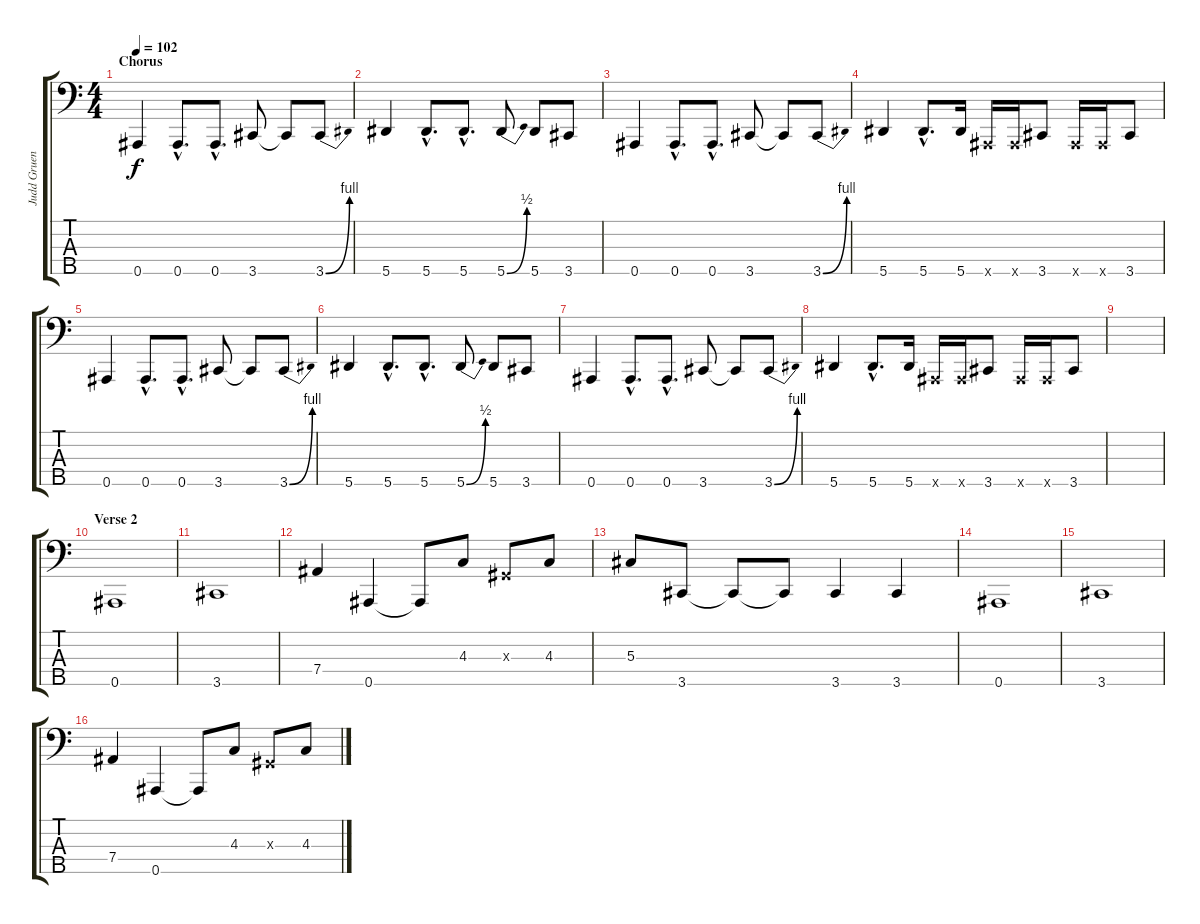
\track ("Judd Gruenbaum (Bass)" "Judd Gruen") {instrument electricbasspick}
\staff {score tabs}
\tuning (Gb2 Db2 Ab1 Eb1 Bb0) {hide}
\ts (4 4)
\section ("" "Chorus")
\tempo 102
\clef f4
\ks c
0.5.4{dy f} 0.5{hac}.8{d} 0.5{hac}.8{d} 3.5.8 3.5{t}.8 3.5{be (bend 0 0 60 4)}.8 |
5.5.4 5.5{hac}.8{d} 5.5{hac}.8{d} 5.5{be (bend 0 0 60 2)}.8 5.5.8 3.5.8 |
0.5.4 0.5{hac}.8{d} 0.5{hac}.8{d} 3.5.8 3.5{t}.8 3.5{be (bend 0 0 60 4)}.8 |
5.5.4 5.5{hac}.8{d} 5.5.16 0.5{x}.16 0.5{x}.16 3.5.8 0.5{x}.16 0.5{x}.16 3.5.8 |
0.5.4 0.5{hac}.8{d} 0.5{hac}.8{d} 3.5.8 3.5{t}.8 3.5{be (bend 0 0 60 4)}.8 |
5.5.4 5.5{hac}.8{d} 5.5{hac}.8{d} 5.5{be (bend 0 0 60 2)}.8 5.5.8 3.5.8 |
0.5.4 0.5{hac}.8{d} 0.5{hac}.8{d} 3.5.8 3.5{t}.8 3.5{be (bend 0 0 60 4)}.8 |
5.5.4 5.5{hac}.8{d} 5.5.16 0.5{x}.16 0.5{x}.16 3.5.8 0.5{x}.16 0.5{x}.16 3.5.8 |
|
\section ("" "Verse 2")
0.5.1 |
3.5.1 |
7.4.4 0.5.4 0.5{t}.8 4.3.8 0.3{x}.8 4.3.8 |
5.3.8 3.5.8 3.5{t}.8 3.5{t}.8 3.5.4 3.5.4 |
0.5.1 |
3.5.1 |
7.4.4 0.5.4 0.5{t}.8 4.3.8 0.3{x}.8 4.3.8
